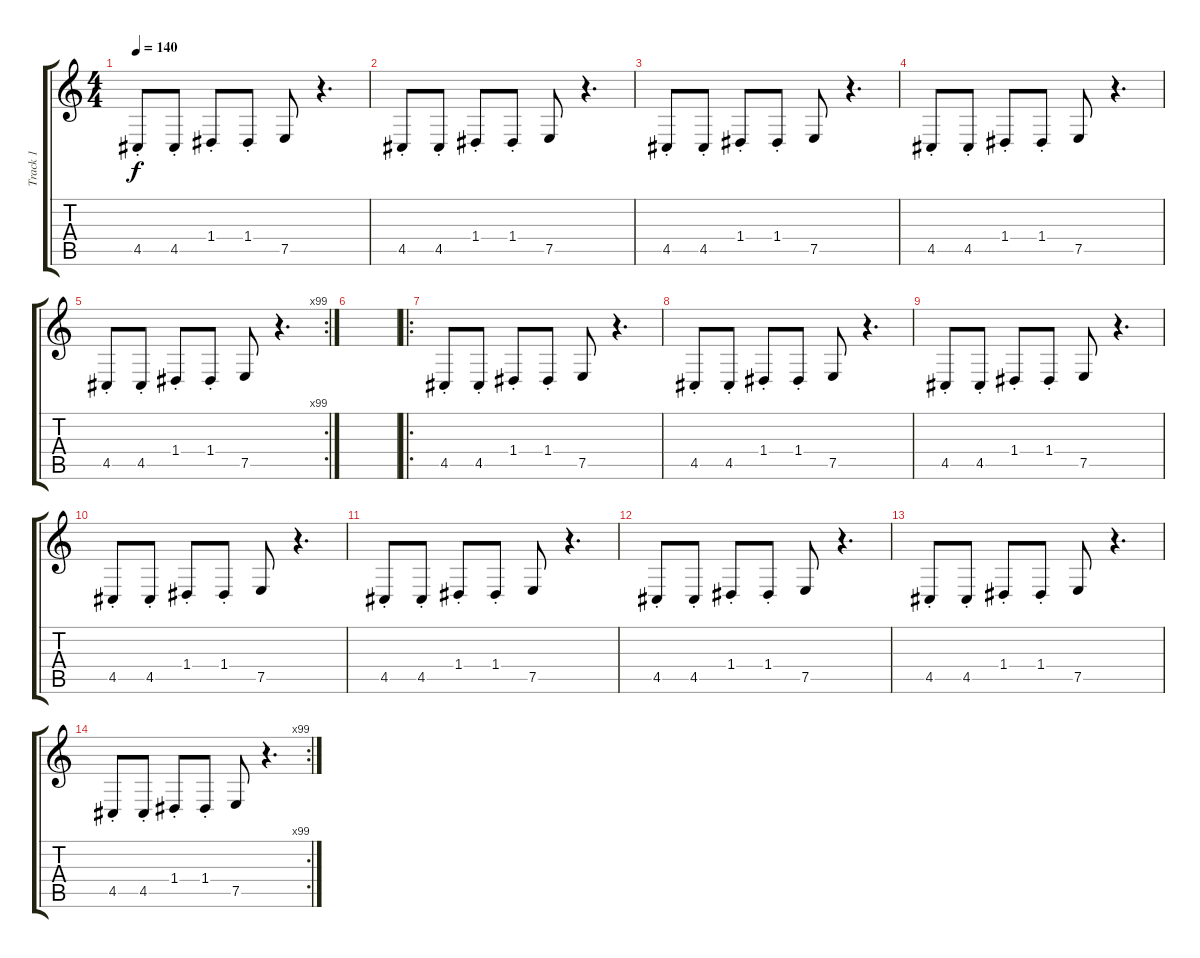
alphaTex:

\track ("Track 1" "Track 1") {instrument drawbarorgan}
\staff {score tabs}
\tuning (E4 B3 G3 D3 A2 E2) {hide}
\ts (4 4)
\tempo 140
\clef g2
\ks c
4.5{st}.8{dy f} 4.5{st}.8 1.4{st}.8 1.4{st}.8 7.5.8 r.4{d} |
4.5{st}.8 4.5{st}.8 1.4{st}.8 1.4{st}.8 7.5.8 r.4{d} |
4.5{st}.8 4.5{st}.8 1.4{st}.8 1.4{st}.8 7.5.8 r.4{d} |
4.5{st}.8 4.5{st}.8 1.4{st}.8 1.4{st}.8 7.5.8 r.4{d} |
\rc 99
4.5{st}.8 4.5{st}.8 1.4{st}.8 1.4{st}.8 7.5.8 r.4{d} |
|
\ro
4.5{st}.8 4.5{st}.8 1.4{st}.8 1.4{st}.8 7.5.8 r.4{d} |
4.5{st}.8 4.5{st}.8 1.4{st}.8 1.4{st}.8 7.5.8 r.4{d} |
4.5{st}.8 4.5{st}.8 1.4{st}.8 1.4{st}.8 7.5.8 r.4{d} |
4.5{st}.8 4.5{st}.8 1.4{st}.8 1.4{st}.8 7.5.8 r.4{d} |
4.5{st}.8 4.5{st}.8 1.4{st}.8 1.4{st}.8 7.5.8 r.4{d} |
4.5{st}.8 4.5{st}.8 1.4{st}.8 1.4{st}.8 7.5.8 r.4{d} |
4.5{st}.8 4.5{st}.8 1.4{st}.8 1.4{st}.8 7.5.8 r.4{d} |
\rc 99
4.5{st}.8 4.5{st}.8 1.4{st}.8 1.4{st}.8 7.5.8 r.4{d}
